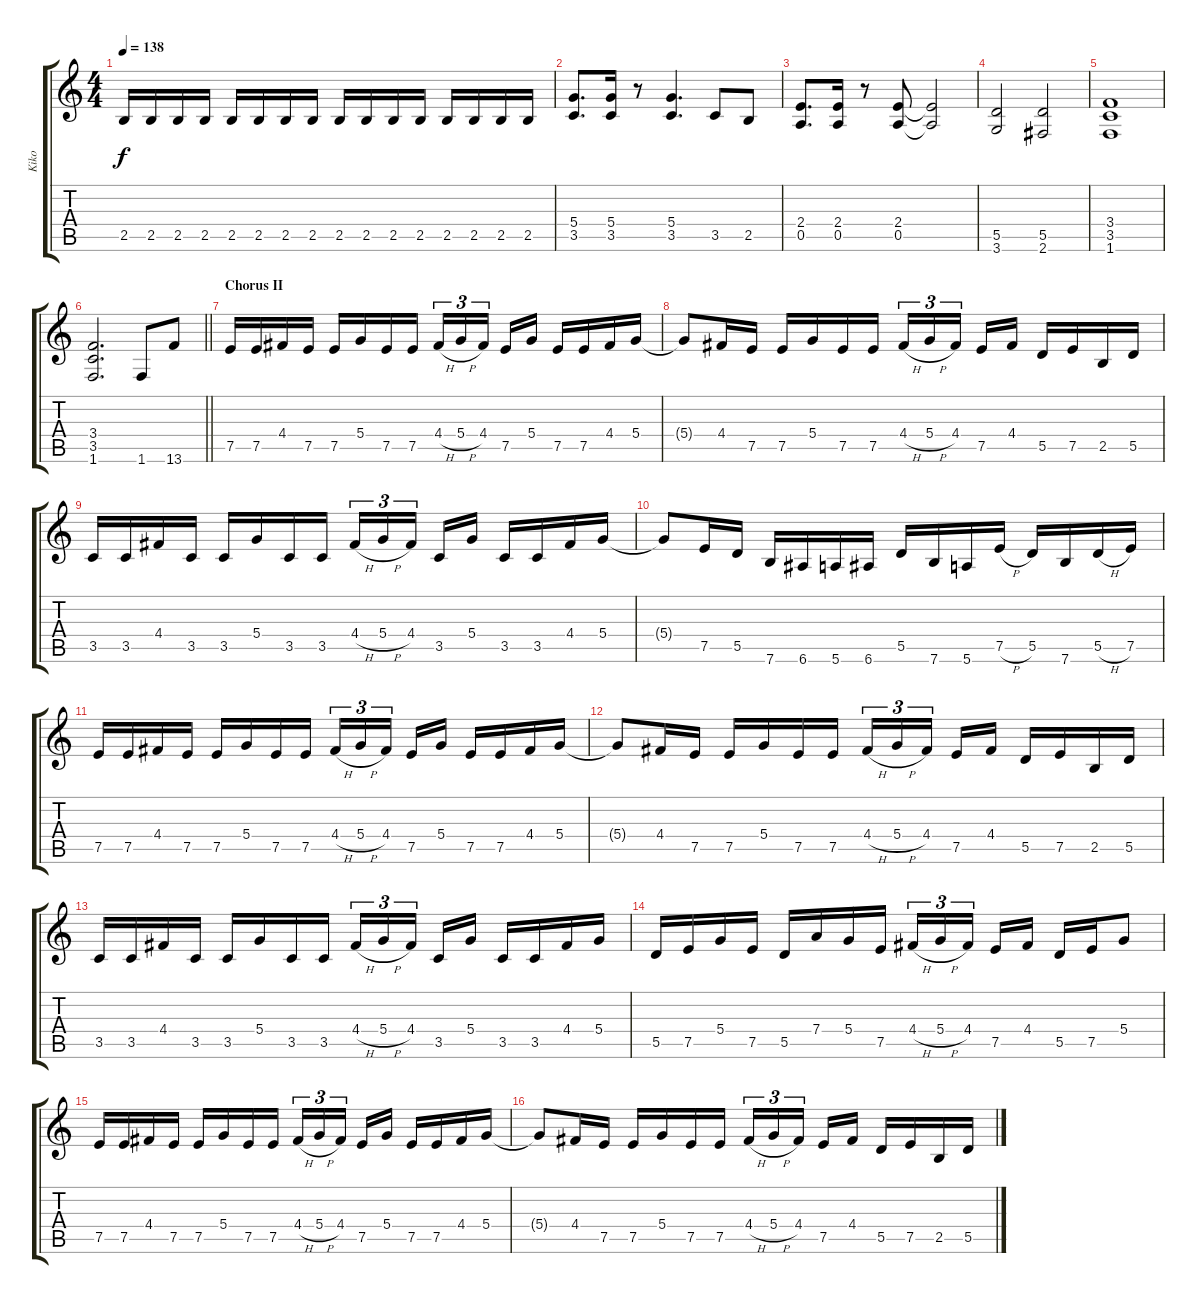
\track ("Kiko" "Kiko") {instrument distortionguitar}
\staff {score tabs}
\tuning (E4 B3 G3 D3 A2 E2) {hide}
\ts (4 4)
\tempo 138
\clef g2
\ks c
2.5.16{dy f} 2.5.16 2.5.16 2.5.16 2.5.16 2.5.16 2.5.16 2.5.16 2.5.16 2.5.16 2.5.16 2.5.16 2.5.16 2.5.16 2.5.16 2.5.16 |
(5.4 3.5).8{d} (5.4 3.5).16 r.8 (5.4 3.5).4{d} 3.5.8 2.5.8 |
(2.4 0.5).8{d} (2.4 0.5).16 r.8 (2.4 0.5).8 (2.4{t} 0.5{t}).2 |
(5.5 3.6).2 (5.5 2.6).2 |
(3.4 3.5 1.6).1 |
\barLineRight lightlight
(3.4 3.5 1.6).2{d} 1.6.8 13.6.8 |
\section ("" "Chorus II")
7.5.16 7.5.16 4.4.16 7.5.16 7.5.16 5.4.16 7.5.16 7.5.16 4.4{h}.16{tu (3 2)} 5.4{h}.16{tu (3 2)} 4.4.16{tu (3 2) beam splitsecondary} 7.5.16 5.4.16 7.5.16 7.5.16 4.4.16 5.4.16 |
5.4{t}.8 4.4.16 7.5.16 7.5.16 5.4.16 7.5.16 7.5.16 4.4{h}.16{tu (3 2)} 5.4{h}.16{tu (3 2)} 4.4.16{tu (3 2) beam splitsecondary} 7.5.16 4.4.16 5.5.16 7.5.16 2.5.16 5.5.16 |
3.5.16 3.5.16 4.4.16 3.5.16 3.5.16 5.4.16 3.5.16 3.5.16 4.4{h}.16{tu (3 2)} 5.4{h}.16{tu (3 2)} 4.4.16{tu (3 2) beam splitsecondary} 3.5.16 5.4.16 3.5.16 3.5.16 4.4.16 5.4.16 |
5.4{t}.8 7.5.16 5.5.16 7.6.16 6.6.16 5.6.16 6.6.16 5.5.16 7.6.16 5.6.16 7.5{h}.16 5.5.16 7.6.16 5.5{h}.16 7.5.16 |
7.5.16 7.5.16 4.4.16 7.5.16 7.5.16 5.4.16 7.5.16 7.5.16 4.4{h}.16{tu (3 2)} 5.4{h}.16{tu (3 2)} 4.4.16{tu (3 2) beam splitsecondary} 7.5.16 5.4.16 7.5.16 7.5.16 4.4.16 5.4.16 |
5.4{t}.8 4.4.16 7.5.16 7.5.16 5.4.16 7.5.16 7.5.16 4.4{h}.16{tu (3 2)} 5.4{h}.16{tu (3 2)} 4.4.16{tu (3 2) beam splitsecondary} 7.5.16 4.4.16 5.5.16 7.5.16 2.5.16 5.5.16 |
3.5.16 3.5.16 4.4.16 3.5.16 3.5.16 5.4.16 3.5.16 3.5.16 4.4{h}.16{tu (3 2)} 5.4{h}.16{tu (3 2)} 4.4.16{tu (3 2) beam splitsecondary} 3.5.16 5.4.16 3.5.16 3.5.16 4.4.16 5.4.16 |
5.5.16 7.5.16 5.4.16 7.5.16 5.5.16 7.4.16 5.4.16 7.5.16 4.4{h}.16{tu (3 2)} 5.4{h}.16{tu (3 2)} 4.4.16{tu (3 2) beam splitsecondary} 7.5.16 4.4.16 5.5.16 7.5.16 5.4.8 |
7.5.16 7.5.16 4.4.16 7.5.16 7.5.16 5.4.16 7.5.16 7.5.16 4.4{h}.16{tu (3 2)} 5.4{h}.16{tu (3 2)} 4.4.16{tu (3 2) beam splitsecondary} 7.5.16 5.4.16 7.5.16 7.5.16 4.4.16 5.4.16 |
5.4{t}.8 4.4.16 7.5.16 7.5.16 5.4.16 7.5.16 7.5.16 4.4{h}.16{tu (3 2)} 5.4{h}.16{tu (3 2)} 4.4.16{tu (3 2) beam splitsecondary} 7.5.16 4.4.16 5.5.16 7.5.16 2.5.16 5.5.16
